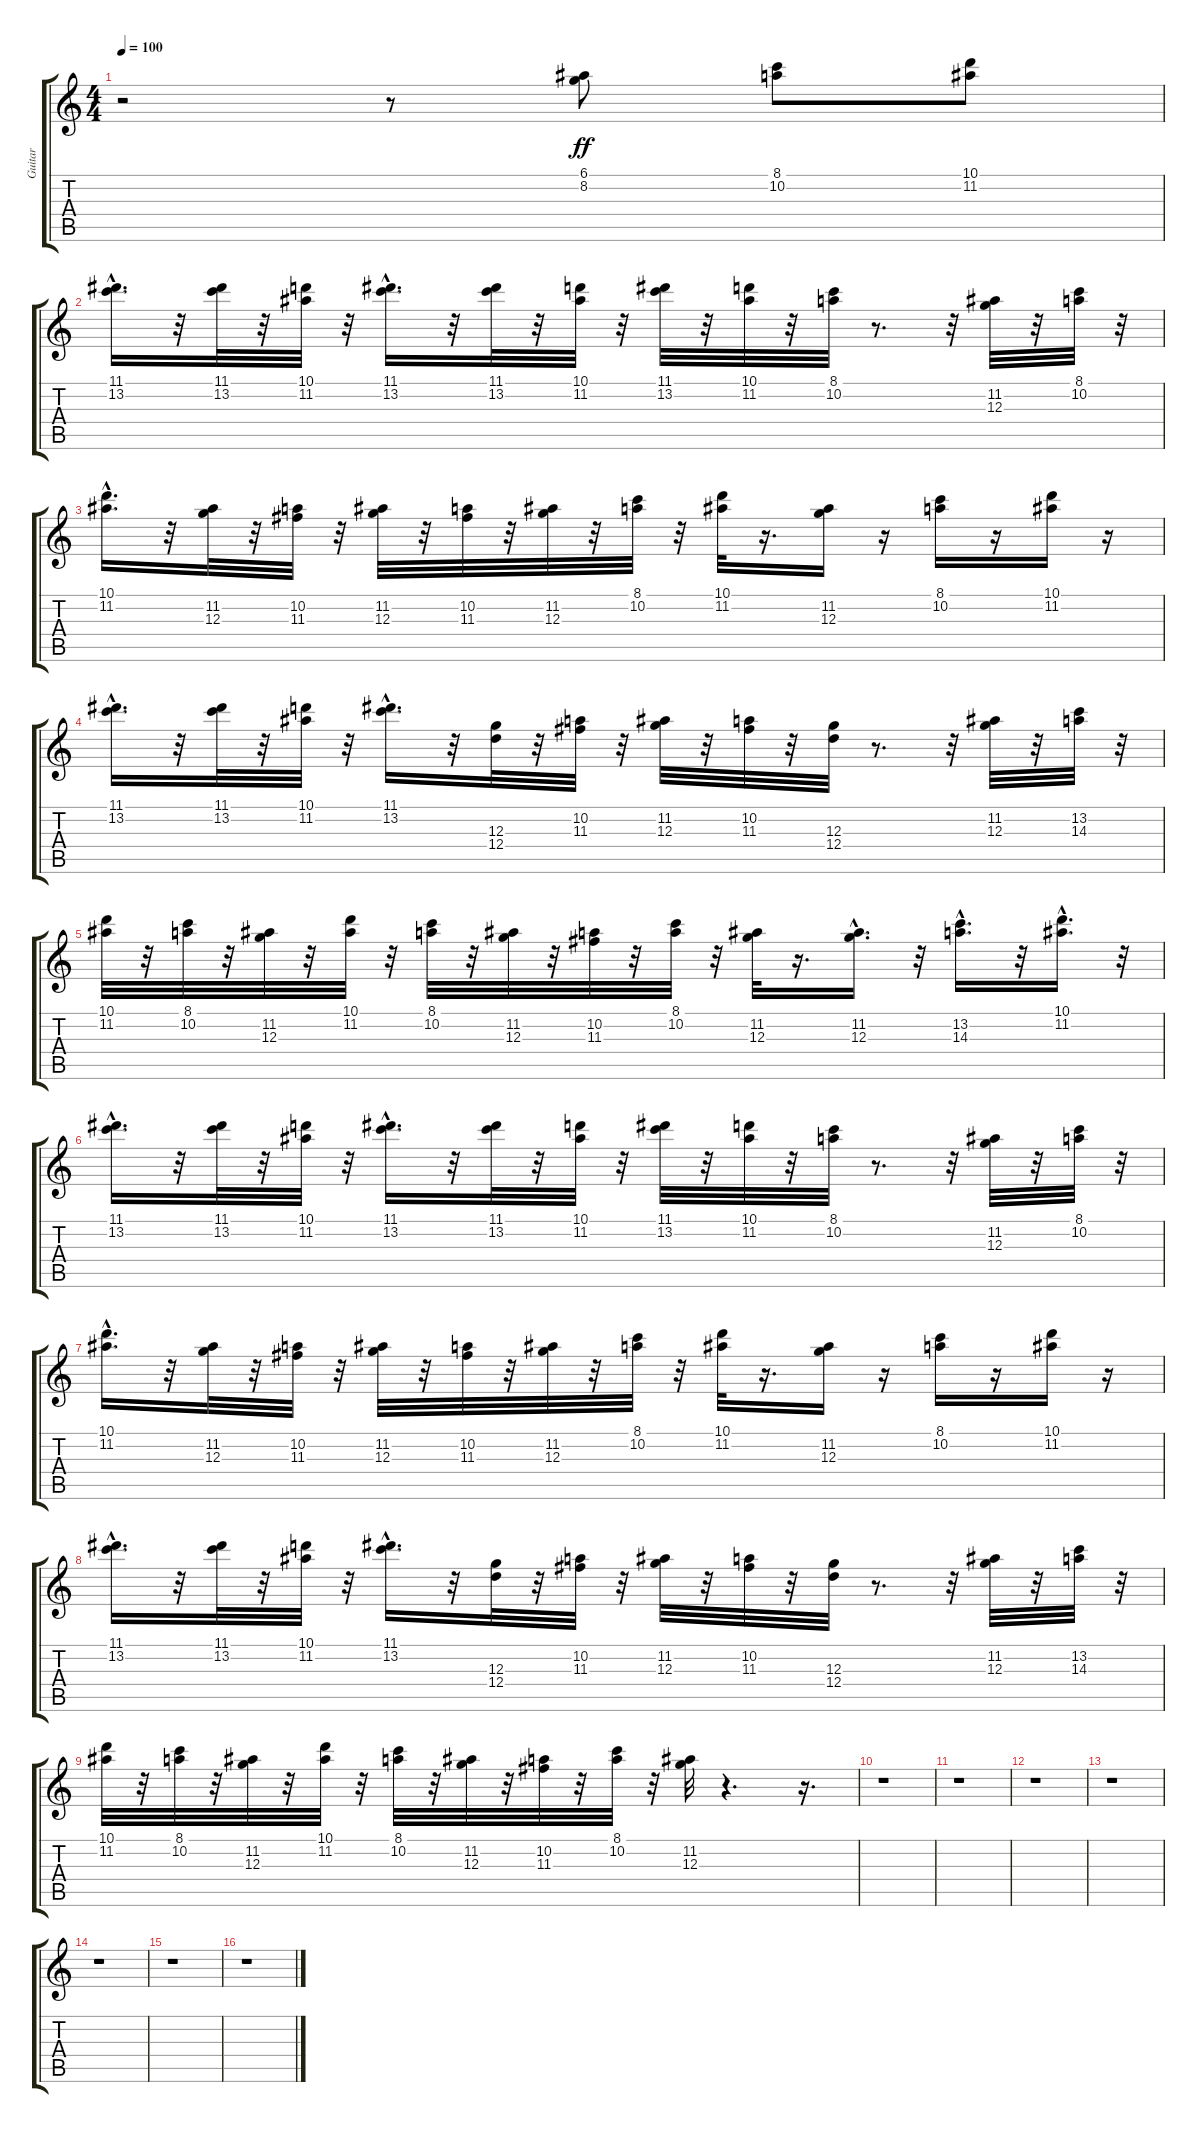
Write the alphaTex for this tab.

\track ("Guitar" "Guitar") {instrument acousticguitarsteel}
\staff {score tabs}
\tuning (E4 B3 G3 D3 A2 E2) {hide}
\ts (4 4)
\tempo 100
\clef g2
\ks c
r.2{dy ff} r.8 (6.1 8.2).8 (8.1 10.2).8 (10.1 11.2).8 |
(11.1{hac} 13.2{hac}).16{d} r.32 (11.1 13.2).32 r.32 (10.1 11.2).32 r.32 (11.1{hac} 13.2{hac}).16{d} r.32 (11.1 13.2).32 r.32 (10.1 11.2).32 r.32 (11.1 13.2).32 r.32 (10.1 11.2).32 r.32 (8.1 10.2).32 r.8{d} r.32 (11.2 12.3).32 r.32 (8.1 10.2).32 r.32 |
(10.1{hac} 11.2{hac}).16{d} r.32 (11.2 12.3).32 r.32 (10.2 11.3).32 r.32 (11.2 12.3).32 r.32 (10.2 11.3).32 r.32 (11.2 12.3).32 r.32 (8.1 10.2).32 r.32 (10.1 11.2).32 r.16{d} (11.2 12.3).16 r.16 (8.1 10.2).16 r.16 (10.1 11.2).16 r.16 |
(11.1{hac} 13.2{hac}).16{d} r.32 (11.1 13.2).32 r.32 (10.1 11.2).32 r.32 (11.1{hac} 13.2{hac}).16{d} r.32 (12.3 12.4).32 r.32 (10.2 11.3).32 r.32 (11.2 12.3).32 r.32 (10.2 11.3).32 r.32 (12.3 12.4).32 r.8{d} r.32 (11.2 12.3).32 r.32 (13.2 14.3).32 r.32 |
(10.1 11.2).32 r.32 (8.1 10.2).32 r.32 (11.2 12.3).32 r.32 (10.1 11.2).32 r.32 (8.1 10.2).32 r.32 (11.2 12.3).32 r.32 (10.2 11.3).32 r.32 (8.1 10.2).32 r.32 (11.2 12.3).32 r.16{d} (11.2{hac} 12.3{hac}).16{d} r.32 (13.2{hac} 14.3{hac}).16{d} r.32 (10.1{hac} 11.2{hac}).16{d} r.32 |
(11.1{hac} 13.2{hac}).16{d} r.32 (11.1 13.2).32 r.32 (10.1 11.2).32 r.32 (11.1{hac} 13.2{hac}).16{d} r.32 (11.1 13.2).32 r.32 (10.1 11.2).32 r.32 (11.1 13.2).32 r.32 (10.1 11.2).32 r.32 (8.1 10.2).32 r.8{d} r.32 (11.2 12.3).32 r.32 (8.1 10.2).32 r.32 |
(10.1{hac} 11.2{hac}).16{d} r.32 (11.2 12.3).32 r.32 (10.2 11.3).32 r.32 (11.2 12.3).32 r.32 (10.2 11.3).32 r.32 (11.2 12.3).32 r.32 (8.1 10.2).32 r.32 (10.1 11.2).32 r.16{d} (11.2 12.3).16 r.16 (8.1 10.2).16 r.16 (10.1 11.2).16 r.16 |
(11.1{hac} 13.2{hac}).16{d} r.32 (11.1 13.2).32 r.32 (10.1 11.2).32 r.32 (11.1{hac} 13.2{hac}).16{d} r.32 (12.3 12.4).32 r.32 (10.2 11.3).32 r.32 (11.2 12.3).32 r.32 (10.2 11.3).32 r.32 (12.3 12.4).32 r.8{d} r.32 (11.2 12.3).32 r.32 (13.2 14.3).32 r.32 |
(10.1 11.2).32 r.32 (8.1 10.2).32 r.32 (11.2 12.3).32 r.32 (10.1 11.2).32 r.32 (8.1 10.2).32 r.32 (11.2 12.3).32 r.32 (10.2 11.3).32 r.32 (8.1 10.2).32 r.32 (11.2 12.3).32 r.4{d} r.16{d} |
r.1 |
r.1 |
r.1 |
r.1 |
r.1 |
r.1 |
r.1
